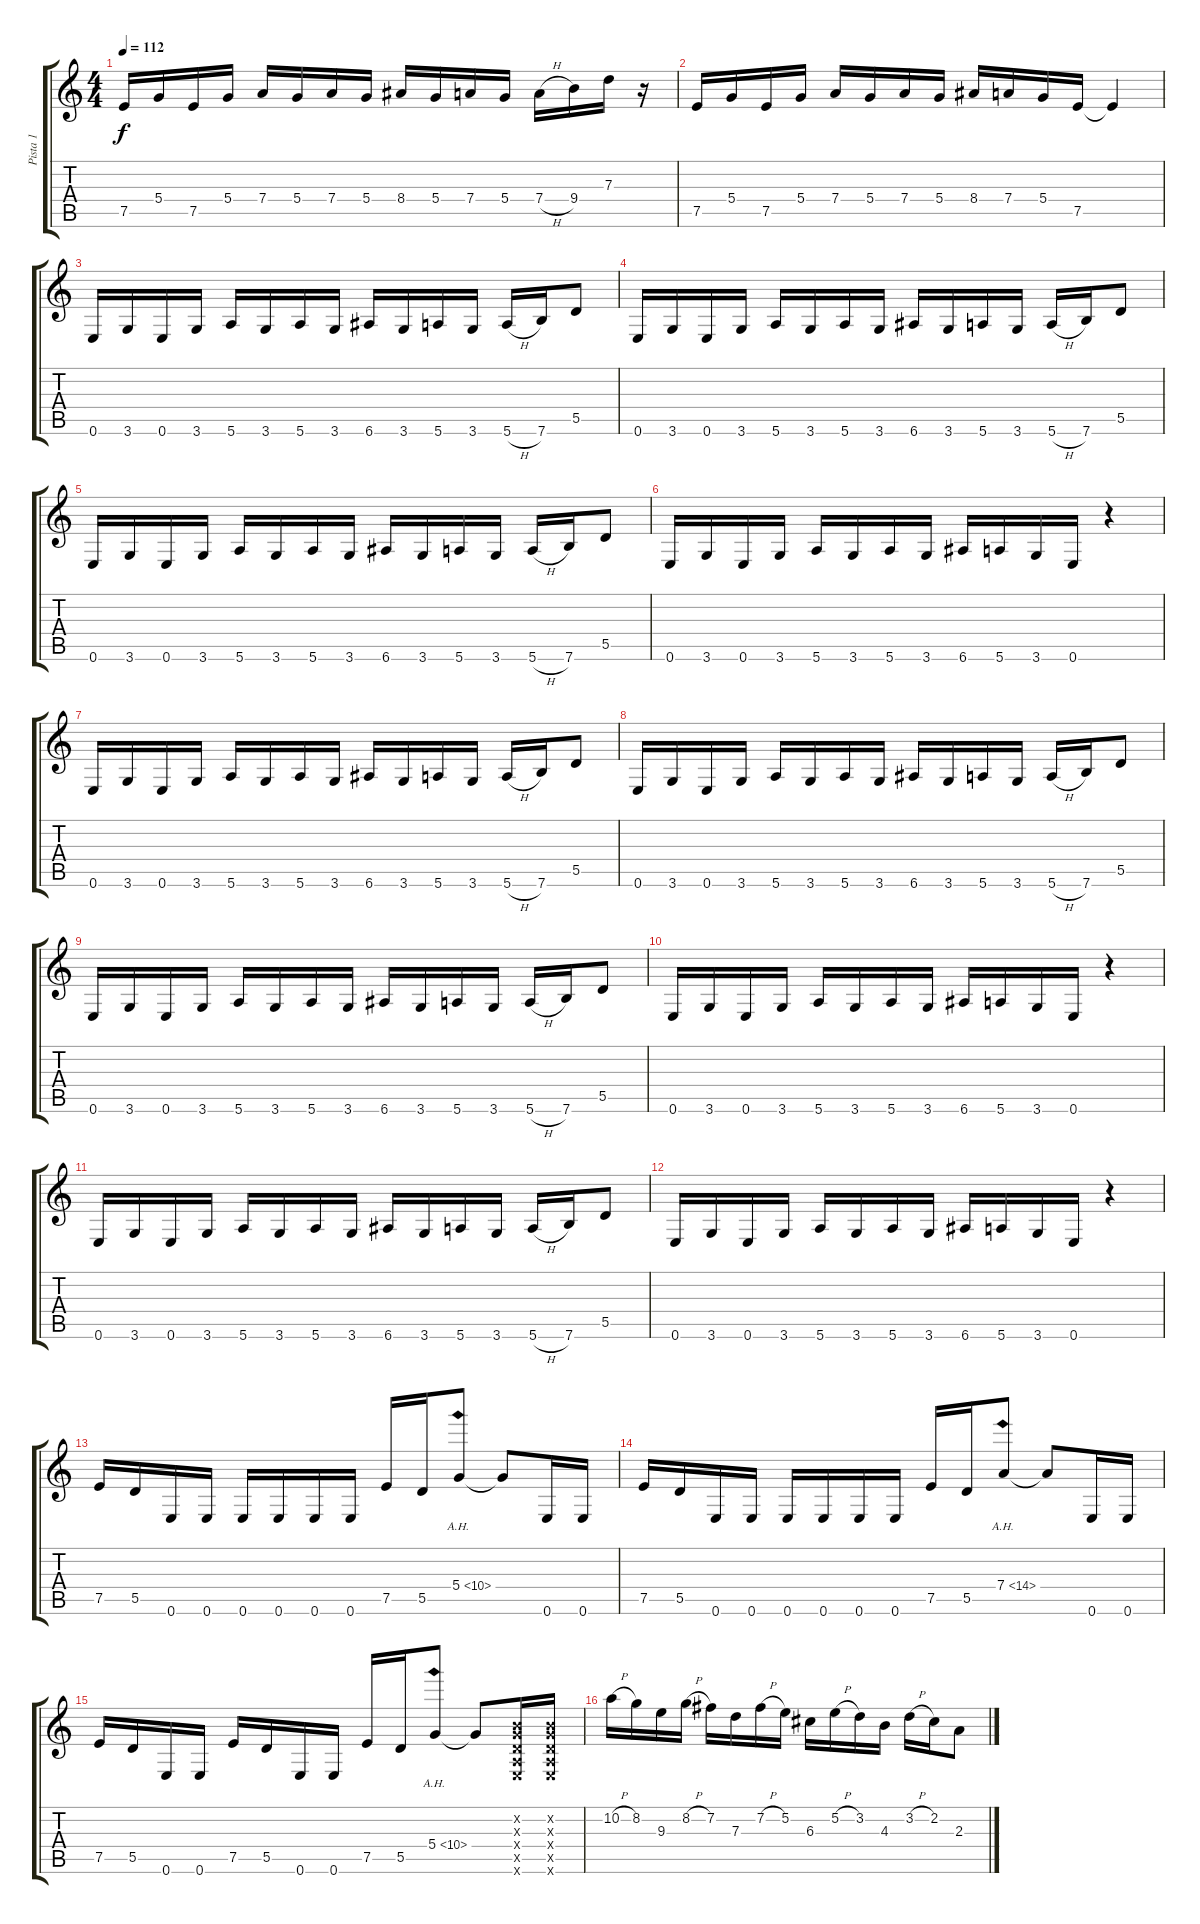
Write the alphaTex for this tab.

\track ("Pista 1" "Pista 1") {instrument overdrivenguitar}
\staff {score tabs}
\tuning (E4 B3 G3 D3 A2 E2) {hide}
\ts (4 4)
\tempo 112
\clef g2
\ks c
7.5.16{dy f} 5.4.16 7.5.16 5.4.16 7.4.16 5.4.16 7.4.16 5.4.16 8.4.16 5.4.16 7.4.16 5.4.16 7.4{h}.16 9.4.16 7.3.16 r.16 |
7.5.16 5.4.16 7.5.16 5.4.16 7.4.16 5.4.16 7.4.16 5.4.16 8.4.16 7.4.16 5.4.16 7.5.16 7.5{t}.4 |
0.6.16 3.6.16 0.6.16 3.6.16 5.6.16 3.6.16 5.6.16 3.6.16 6.6.16 3.6.16 5.6.16 3.6.16 5.6{h}.16 7.6.16 5.5.8 |
0.6.16 3.6.16 0.6.16 3.6.16 5.6.16 3.6.16 5.6.16 3.6.16 6.6.16 3.6.16 5.6.16 3.6.16 5.6{h}.16 7.6.16 5.5.8 |
0.6.16 3.6.16 0.6.16 3.6.16 5.6.16 3.6.16 5.6.16 3.6.16 6.6.16 3.6.16 5.6.16 3.6.16 5.6{h}.16 7.6.16 5.5.8 |
0.6.16 3.6.16 0.6.16 3.6.16 5.6.16 3.6.16 5.6.16 3.6.16 6.6.16 5.6.16 3.6.16 0.6.16 r.4 |
0.6.16 3.6.16 0.6.16 3.6.16 5.6.16 3.6.16 5.6.16 3.6.16 6.6.16 3.6.16 5.6.16 3.6.16 5.6{h}.16 7.6.16 5.5.8 |
0.6.16 3.6.16 0.6.16 3.6.16 5.6.16 3.6.16 5.6.16 3.6.16 6.6.16 3.6.16 5.6.16 3.6.16 5.6{h}.16 7.6.16 5.5.8 |
0.6.16 3.6.16 0.6.16 3.6.16 5.6.16 3.6.16 5.6.16 3.6.16 6.6.16 3.6.16 5.6.16 3.6.16 5.6{h}.16 7.6.16 5.5.8 |
0.6.16 3.6.16 0.6.16 3.6.16 5.6.16 3.6.16 5.6.16 3.6.16 6.6.16 5.6.16 3.6.16 0.6.16 r.4 |
0.6.16 3.6.16 0.6.16 3.6.16 5.6.16 3.6.16 5.6.16 3.6.16 6.6.16 3.6.16 5.6.16 3.6.16 5.6{h}.16 7.6.16 5.5.8 |
0.6.16 3.6.16 0.6.16 3.6.16 5.6.16 3.6.16 5.6.16 3.6.16 6.6.16 5.6.16 3.6.16 0.6.16 r.4 |
7.5.16 5.5.16 0.6.16 0.6.16 0.6.16 0.6.16 0.6.16 0.6.16 7.5.16 5.5.16 5.4{ah 5}.8 5.4{t}.8 0.6.16 0.6.16 |
7.5.16 5.5.16 0.6.16 0.6.16 0.6.16 0.6.16 0.6.16 0.6.16 7.5.16 5.5.16 7.4{ah 7}.8 7.4{t}.8 0.6.16 0.6.16 |
7.5.16 5.5.16 0.6.16 0.6.16 7.5.16 5.5.16 0.6.16 0.6.16 7.5.16 5.5.16 5.4{ah 5}.8 5.4{t}.8 (0.2{x} 0.3{x} 0.4{x} 0.5{x} 0.6{x}).16 (0.2{x} 0.3{x} 0.4{x} 0.5{x} 0.6{x}).16 |
10.2{h}.16 8.2.16 9.3.16 8.2{h}.16 7.2.16 7.3.16 7.2{h}.16 5.2.16 6.3.16 5.2{h}.16 3.2.16 4.3.16 3.2{h}.16 2.2.16 2.3.8
